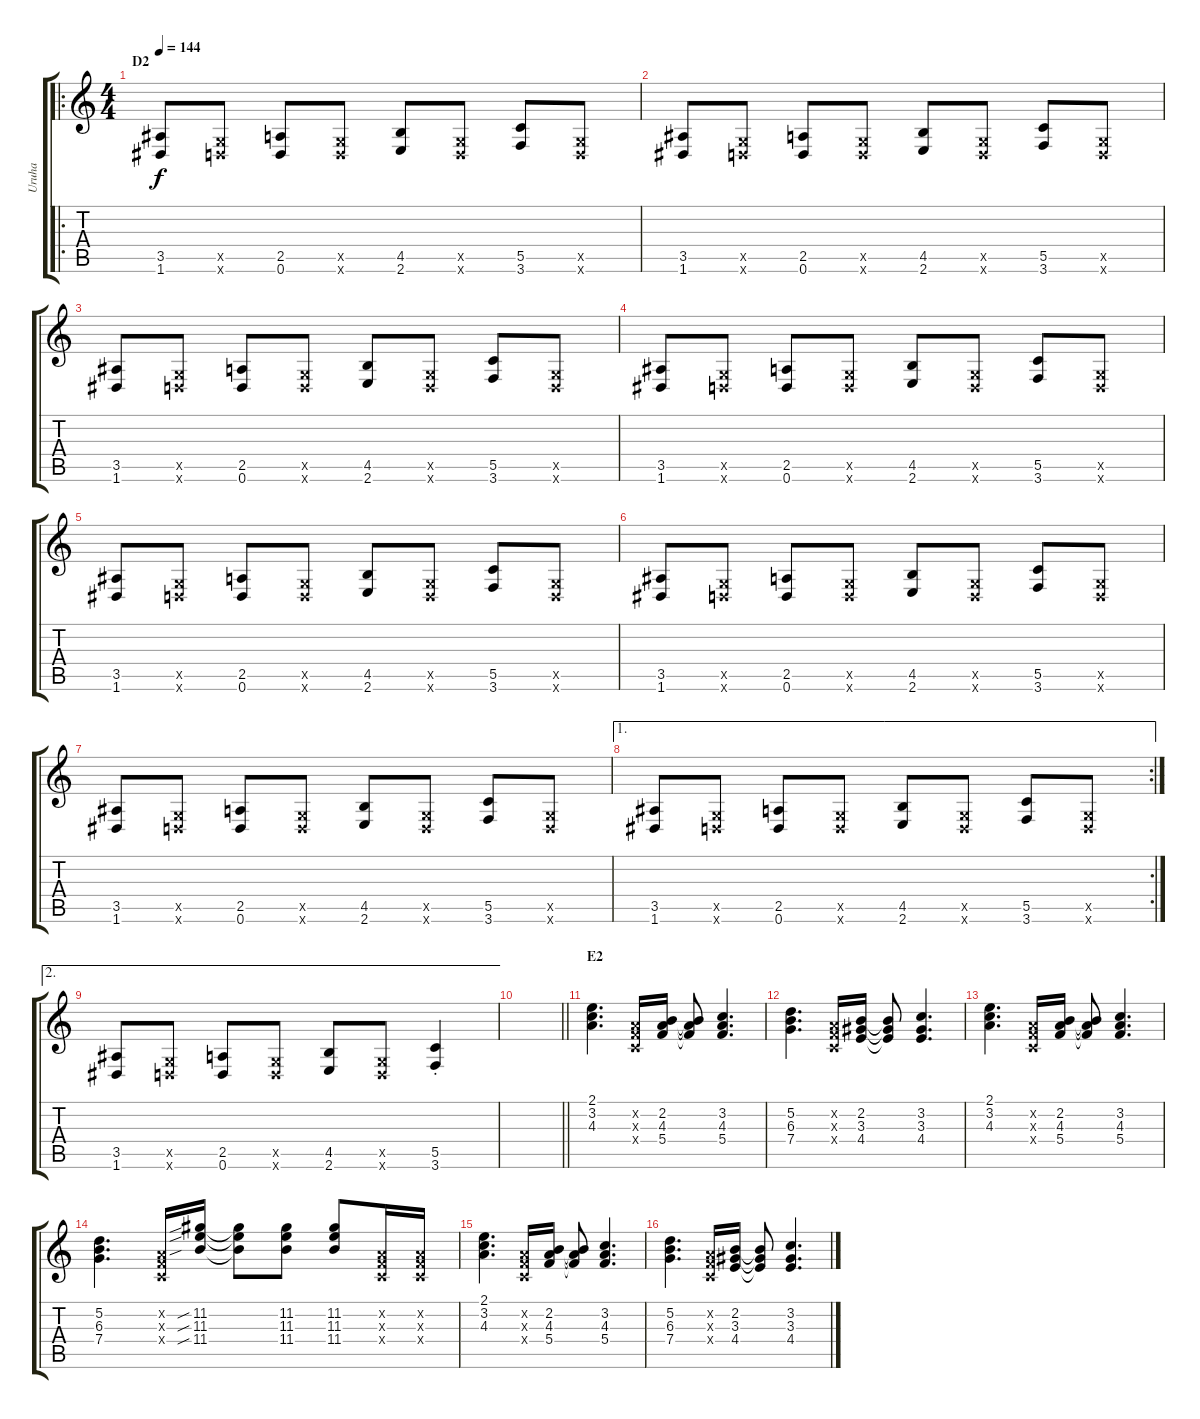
\track ("Uruha" "Uruha") {instrument distortionguitar}
\staff {score tabs}
\tuning (D4 A3 F3 C3 G2 D2) {hide}
\ro
\ts (4 4)
\section ("" "D2")
\tempo 144
\clef g2
\ks c
(3.5 1.6).8{dy f} (0.5{x} 0.6{x}).8 (2.5 0.6).8 (0.5{x} 0.6{x}).8 (4.5 2.6).8 (0.5{x} 0.6{x}).8 (5.5 3.6).8 (0.5{x} 0.6{x}).8 |
(3.5 1.6).8 (0.5{x} 0.6{x}).8 (2.5 0.6).8 (0.5{x} 0.6{x}).8 (4.5 2.6).8 (0.5{x} 0.6{x}).8 (5.5 3.6).8 (0.5{x} 0.6{x}).8 |
(3.5 1.6).8 (0.5{x} 0.6{x}).8 (2.5 0.6).8 (0.5{x} 0.6{x}).8 (4.5 2.6).8 (0.5{x} 0.6{x}).8 (5.5 3.6).8 (0.5{x} 0.6{x}).8 |
(3.5 1.6).8 (0.5{x} 0.6{x}).8 (2.5 0.6).8 (0.5{x} 0.6{x}).8 (4.5 2.6).8 (0.5{x} 0.6{x}).8 (5.5 3.6).8 (0.5{x} 0.6{x}).8 |
(3.5 1.6).8 (0.5{x} 0.6{x}).8 (2.5 0.6).8 (0.5{x} 0.6{x}).8 (4.5 2.6).8 (0.5{x} 0.6{x}).8 (5.5 3.6).8 (0.5{x} 0.6{x}).8 |
(3.5 1.6).8 (0.5{x} 0.6{x}).8 (2.5 0.6).8 (0.5{x} 0.6{x}).8 (4.5 2.6).8 (0.5{x} 0.6{x}).8 (5.5 3.6).8 (0.5{x} 0.6{x}).8 |
(3.5 1.6).8 (0.5{x} 0.6{x}).8 (2.5 0.6).8 (0.5{x} 0.6{x}).8 (4.5 2.6).8 (0.5{x} 0.6{x}).8 (5.5 3.6).8 (0.5{x} 0.6{x}).8 |
\ae 1
\rc 2
(3.5 1.6).8 (0.5{x} 0.6{x}).8 (2.5 0.6).8 (0.5{x} 0.6{x}).8 (4.5 2.6).8 (0.5{x} 0.6{x}).8 (5.5 3.6).8 (0.5{x} 0.6{x}).8 |
\ae 2
(3.5 1.6).8 (0.5{x} 0.6{x}).8 (2.5 0.6).8 (0.5{x} 0.6{x}).8 (4.5 2.6).8 (0.5{x} 0.6{x}).8 (5.5{st} 3.6).4 |
\barLineRight lightlight
|
\section ("" "E2")
(2.1 3.2 4.3).4{d} (0.2{x} 0.3{x} 0.4{x}).16 (2.2 4.3 5.4).16 (2.2{t} 4.3{t} 5.4{t}).8 (3.2 4.3 5.4).4{d} |
(5.2 6.3 7.4).4{d} (0.2{x} 0.3{x} 0.4{x}).16 (2.2 3.3 4.4).16 (2.2{t} 3.3{t} 4.4{t}).8 (3.2 3.3 4.4).4{d} |
(2.1 3.2 4.3).4{d} (0.2{x} 0.3{x} 0.4{x}).16 (2.2 4.3 5.4).16 (2.2{t} 4.3{t} 5.4{t}).8 (3.2 4.3 5.4).4{d} |
(5.2 6.3 7.4).4{d} (0.2{x} 0.3{x} 0.4{x}).16 (11.2{sib} 11.3{sib} 11.4{sib}).16 (11.2{t} 11.3{t} 11.4{t}).8 (11.2 11.3 11.4).8 (11.2 11.3 11.4).8 (0.2{x} 0.3{x} 0.4{x}).16 (0.2{x} 0.3{x} 0.4{x}).16 |
(2.1 3.2 4.3).4{d} (0.2{x} 0.3{x} 0.4{x}).16 (2.2 4.3 5.4).16 (2.2{t} 4.3{t} 5.4{t}).8 (3.2 4.3 5.4).4{d} |
(5.2 6.3 7.4).4{d} (0.2{x} 0.3{x} 0.4{x}).16 (2.2 3.3 4.4).16 (2.2{t} 3.3{t} 4.4{t}).8 (3.2 3.3 4.4).4{d}
